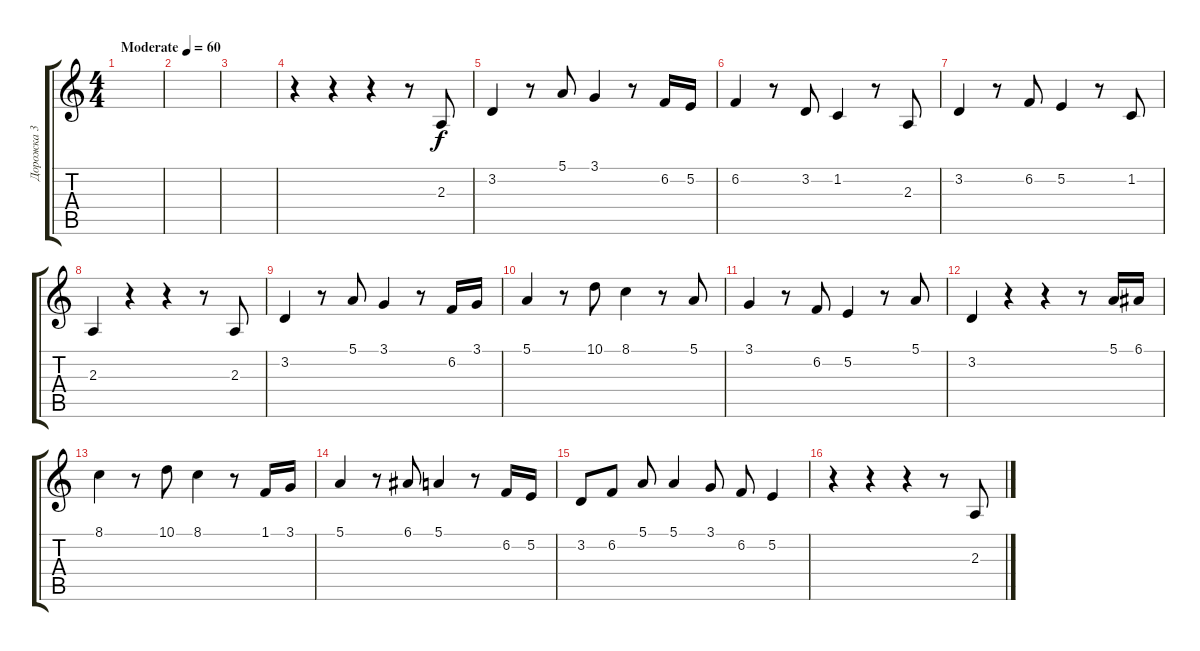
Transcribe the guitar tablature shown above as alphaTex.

\track ("Дорожка 3" "Дорожка 3") {instrument voiceoohs}
\staff {score tabs}
\tuning (E4 B3 G3 D3 A2 E2) {hide}
\ts (4 4)
\tempo (60 "Moderate")
\clef g2
\ks c
|
|
|
r.4 r.4 r.4 r.8 2.3.8 |
3.2.4 r.8 5.1.8 3.1.4 r.8 6.2.16 5.2.16 |
6.2.4 r.8 3.2.8 1.2.4 r.8 2.3.8 |
3.2.4 r.8 6.2.8 5.2.4 r.8 1.2.8 |
2.3.4 r.4 r.4 r.8 2.3.8 |
3.2.4 r.8 5.1.8 3.1.4 r.8 6.2.16 3.1.16 |
5.1.4 r.8 10.1.8 8.1.4 r.8 5.1.8 |
3.1.4 r.8 6.2.8 5.2.4 r.8 5.1.8 |
3.2.4 r.4 r.4 r.8 5.1.16 6.1.16 |
8.1.4 r.8 10.1.8 8.1.4 r.8 1.1.16 3.1.16 |
5.1.4 r.8 6.1.8 5.1.4 r.8 6.2.16 5.2.16 |
3.2.8 6.2.8 5.1.8 5.1.4 3.1.8 6.2.8 5.2.4 |
r.4 r.4 r.4 r.8 2.3.8
